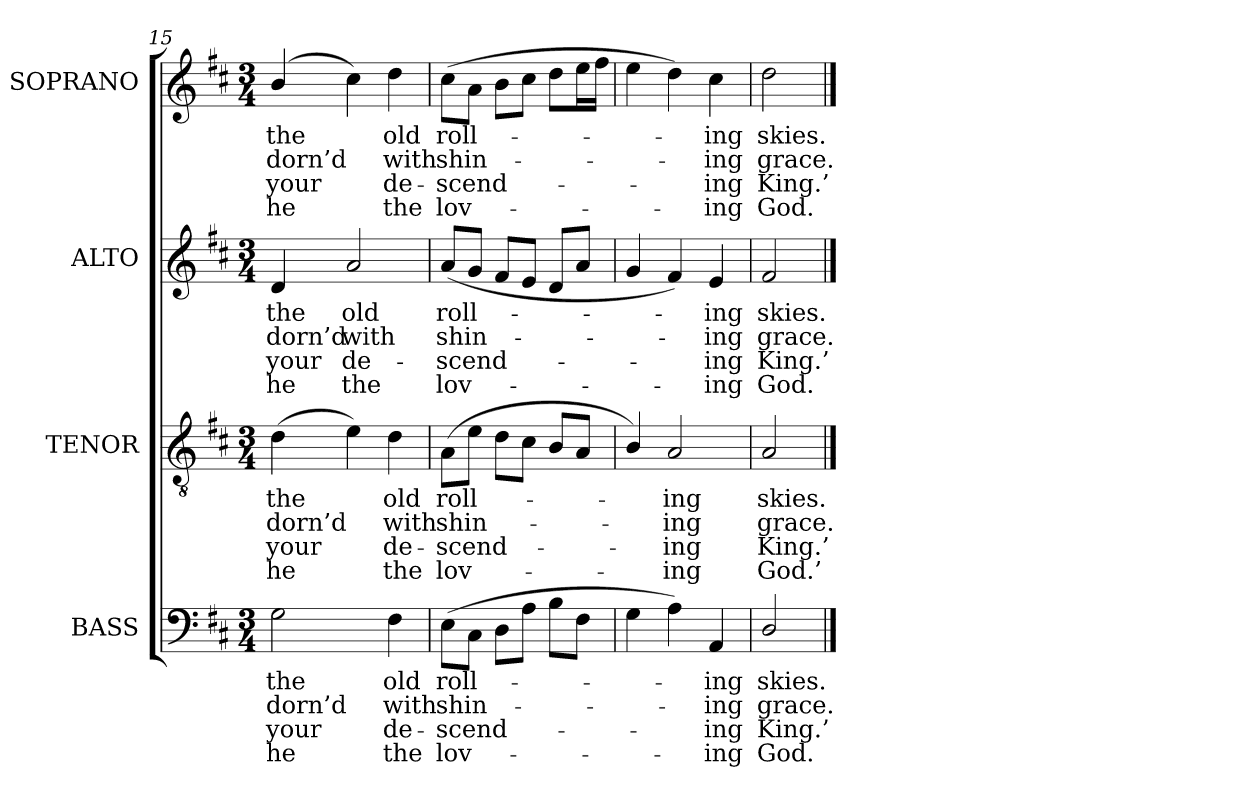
**kern	**text	**text	**text	**text	**kern	**text	**text	**text	**text	**kern	**text	**text	**text	**text	**kern	**text	**text	**text	**text
*part4	*part4	*part4	*part4	*part4	*part3	*part3	*part3	*part3	*part3	*part2	*part2	*part2	*part2	*part2	*part1	*part1	*part1	*part1	*part1
*staff4	*staff4	*staff4	*staff4	*staff4	*staff3	*staff3	*staff3	*staff3	*staff3	*staff2	*staff2	*staff2	*staff2	*staff2	*staff1	*staff1	*staff1	*staff1	*staff1
*I"BASS	*	*	*	*	*I"TENOR	*	*	*	*	*I"ALTO	*	*	*	*	*I"SOPRANO	*	*	*	*
*I'B.	*	*	*	*	*I'T.	*	*	*	*	*I'A.	*	*	*	*	*I'S.	*	*	*	*
*clefF4	*	*	*	*	*clefGv2	*	*	*	*	*clefG2	*	*	*	*	*clefG2	*	*	*	*
*	*	*	*	*	*ITrd7c12	*	*	*	*	*	*	*	*	*	*	*	*	*	*
*k[f#c#]	*	*	*	*	*k[f#c#]	*	*	*	*	*k[f#c#]	*	*	*	*	*k[f#c#]	*	*	*	*
*D:	*	*	*	*	*D:	*	*	*	*	*D:	*	*	*	*	*D:	*	*	*	*
*M3/4	*	*	*	*	*M3/4	*	*	*	*	*M3/4	*	*	*	*	*M3/4	*	*	*	*
=15	=15	=15	=15	=15	=15	=15	=15	=15	=15	=15	=15	=15	=15	=15	=15	=15	=15	=15	=15
!	!LO:LY:b:color=#000000	!LO:LY:b:color=#000000	!LO:LY:b:color=#000000	!LO:LY:b:color=#000000	!	!	!	!	!	!	!	!	!	!	!	!	!	!	!
!	!	!	!	!	!	!LO:LY:b:color=#000000	!LO:LY:b:color=#000000	!LO:LY:b:color=#000000	!LO:LY:b:color=#000000	!	!	!	!	!	!	!	!	!	!
!	!	!	!	!	!	!	!	!	!	!	!LO:LY:b:color=#000000	!LO:LY:b:color=#000000	!LO:LY:b:color=#000000	!LO:LY:b:color=#000000	!	!	!	!	!
!	!	!	!	!	!	!	!	!	!	!	!	!	!	!	!	!LO:LY:b:color=#000000	!LO:LY:b:color=#000000	!LO:LY:b:color=#000000	!LO:LY:b:color=#000000
2Gi\	the	-dorn’d	your	he	(4Di\	the	-dorn’d	your	he	4di/	the	-dorn’d	your	he	(4bi/	the	-dorn’d	your	he
!	!	!	!	!	!	!	!	!	!	!	!LO:LY:b:color=#000000	!LO:LY:b:color=#000000	!LO:LY:b:color=#000000	!LO:LY:b:color=#000000	!	!	!	!	!
.	.	.	.	.	4Ei\)	.	.	.	.	2ai/	old	with	de-	-the	4cc#i\)	.	.	.	.
!	!LO:LY:b:color=#000000	!LO:LY:b:color=#000000	!LO:LY:b:color=#000000	!LO:LY:b:color=#000000	!	!	!	!	!	!	!	!	!	!	!	!	!	!	!
!	!	!	!	!	!	!LO:LY:b:color=#000000	!LO:LY:b:color=#000000	!LO:LY:b:color=#000000	!LO:LY:b:color=#000000	!	!	!	!	!	!	!	!	!	!
!	!	!	!	!	!	!	!	!	!	!	!	!	!	!	!	!LO:LY:b:color=#000000	!LO:LY:b:color=#000000	!LO:LY:b:color=#000000	!LO:LY:b:color=#000000
4F#i\	old	with	de-	-the	4Di\	old	with	de-	-the	.	.	.	.	.	4ddi\	old	with	de-	-the
=16	=16	=16	=16	=16	=16	=16	=16	=16	=16	=16	=16	=16	=16	=16	=16	=16	=16	=16	=16
!	!LO:LY:b:color=#000000	!LO:LY:b:color=#000000	!LO:LY:b:color=#000000	!LO:LY:b:color=#000000	!	!	!	!	!	!	!	!	!	!	!	!	!	!	!
!	!	!	!	!	!	!LO:LY:b:color=#000000	!LO:LY:b:color=#000000	!LO:LY:b:color=#000000	!LO:LY:b:color=#000000	!	!	!	!	!	!	!	!	!	!
!	!	!	!	!	!	!	!	!	!	!	!LO:LY:b:color=#000000	!LO:LY:b:color=#000000	!LO:LY:b:color=#000000	!LO:LY:b:color=#000000	!	!	!	!	!
!	!	!	!	!	!	!	!	!	!	!	!	!	!	!	!	!LO:LY:b:color=#000000	!LO:LY:b:color=#000000	!LO:LY:b:color=#000000	!LO:LY:b:color=#000000
(8Ei\L	roll-	shin-	scend-	-lov-	(8AAi\L	roll-	shin-	scend-	-lov-	(8ai/L	roll-	shin-	scend-	-lov-	(8cc#i\L	roll-	shin-	scend-	-lov-
8C#i\J	.	.	.	.	8Ei\J	.	.	.	.	8gi/J	.	.	.	.	8ai\J	.	.	.	.
8Di\L	.	.	.	.	8Di\L	.	.	.	.	8f#i/L	.	.	.	.	8bi\L	.	.	.	.
8Ai\J	.	.	.	.	8C#i\J	.	.	.	.	8ei/J	.	.	.	.	8cc#i\J	.	.	.	.
8Bi\L	.	.	.	.	8BBi/L	.	.	.	.	8di/L	.	.	.	.	8ddi\L	.	.	.	.
8F#i\J	.	.	.	.	8AAi/J	.	.	.	.	8ai/J	.	.	.	.	16eei\L	.	.	.	.
.	.	.	.	.	.	.	.	.	.	.	.	.	.	.	16ff#i\JJ	.	.	.	.
=17	=17	=17	=17	=17	=17	=17	=17	=17	=17	=17	=17	=17	=17	=17	=17	=17	=17	=17	=17
4Gi\	.	.	.	.	4BBi/)	.	.	.	.	4gi/	.	.	.	.	4eei\	.	.	.	.
!	!	!	!	!	!	!LO:LY:b:color=#000000	!LO:LY:b:color=#000000	!LO:LY:b:color=#000000	!LO:LY:b:color=#000000	!	!	!	!	!	!	!	!	!	!
4Ai\)	.	.	.	.	2AAi/	-ing	-ing	-ing	ing	4f#i/)	.	.	.	.	4ddi\)	.	.	.	.
!	!LO:LY:b:color=#000000	!LO:LY:b:color=#000000	!LO:LY:b:color=#000000	!LO:LY:b:color=#000000	!	!	!	!	!	!	!	!	!	!	!	!	!	!	!
!	!	!	!	!	!	!	!	!	!	!	!LO:LY:b:color=#000000	!LO:LY:b:color=#000000	!LO:LY:b:color=#000000	!LO:LY:b:color=#000000	!	!	!	!	!
!	!	!	!	!	!	!	!	!	!	!	!	!	!	!	!	!LO:LY:b:color=#000000	!LO:LY:b:color=#000000	!LO:LY:b:color=#000000	!LO:LY:b:color=#000000
4AAi/	-ing	-ing	-ing	ing	.	.	.	.	.	4ei/	-ing	-ing	-ing	ing	4cc#i\	-ing	-ing	-ing	ing
=18	=18	=18	=18	=18	=18	=18	=18	=18	=18	=18	=18	=18	=18	=18	=18	=18	=18	=18	=18
!	!LO:LY:b:color=#000000	!LO:LY:b:color=#000000	!LO:LY:b:color=#000000	!LO:LY:b:color=#000000	!	!	!	!	!	!	!	!	!	!	!	!	!	!	!
!	!	!	!	!	!	!LO:LY:b:color=#000000	!LO:LY:b:color=#000000	!LO:LY:b:color=#000000	!LO:LY:b:color=#000000	!	!	!	!	!	!	!	!	!	!
!	!	!	!	!	!	!	!	!	!	!	!LO:LY:b:color=#000000	!LO:LY:b:color=#000000	!LO:LY:b:color=#000000	!LO:LY:b:color=#000000	!	!	!	!	!
!	!	!	!	!	!	!	!	!	!	!	!	!	!	!	!	!LO:LY:b:color=#000000	!LO:LY:b:color=#000000	!LO:LY:b:color=#000000	!LO:LY:b:color=#000000
2Di/	skies.	grace.	King.’	God.	2AAi/	skies.	grace.	King.’	God.’	2f#i/	skies.	grace.	King.’	God.	2ddi\	skies.	grace.	King.’	God.
==	==	==	==	==	==	==	==	==	==	==	==	==	==	==	==	==	==	==	==
*-	*-	*-	*-	*-	*-	*-	*-	*-	*-	*-	*-	*-	*-	*-	*-	*-	*-	*-	*-
